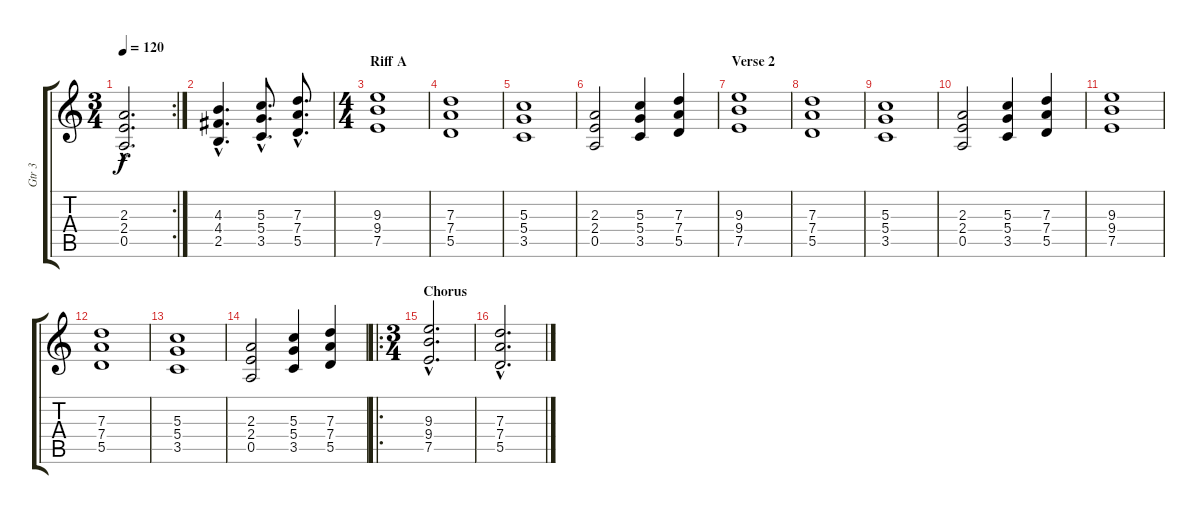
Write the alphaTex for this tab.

\track ("Gtr 3" "Gtr 3") {instrument overdrivenguitar}
\staff {score tabs}
\tuning (E4 B3 G3 D3 A2 E2) {hide}
\rc 2
\ts (3 4)
\tempo 120
\clef g2
\ks c
(2.3{hac} 2.4{hac} 0.5{hac}).2{d dy f} |
(4.3{hac} 4.4{hac} 2.5{hac}).4{d} (5.3{hac} 5.4{hac} 3.5{hac}).8{d} (7.3{hac} 7.4{hac} 5.5{hac}).8{d} |
\ts (4 4)
\section ("" "Riff A")
(9.3 9.4 7.5).1 |
(7.3 7.4 5.5).1 |
(5.3 5.4 3.5).1 |
(2.3 2.4 0.5).2 (5.3 5.4 3.5).4 (7.3 7.4 5.5).4 |
\section ("" "Verse 2")
(9.3 9.4 7.5).1 |
(7.3 7.4 5.5).1 |
(5.3 5.4 3.5).1 |
(2.3 2.4 0.5).2 (5.3 5.4 3.5).4 (7.3 7.4 5.5).4 |
(9.3 9.4 7.5).1 |
(7.3 7.4 5.5).1 |
(5.3 5.4 3.5).1 |
(2.3 2.4 0.5).2 (5.3 5.4 3.5).4 (7.3 7.4 5.5).4 |
\ro
\ts (3 4)
\section ("" "Chorus")
(9.3{hac} 9.4{hac} 7.5{hac}).2{d} |
(7.3{hac} 7.4{hac} 5.5{hac}).2{d}
